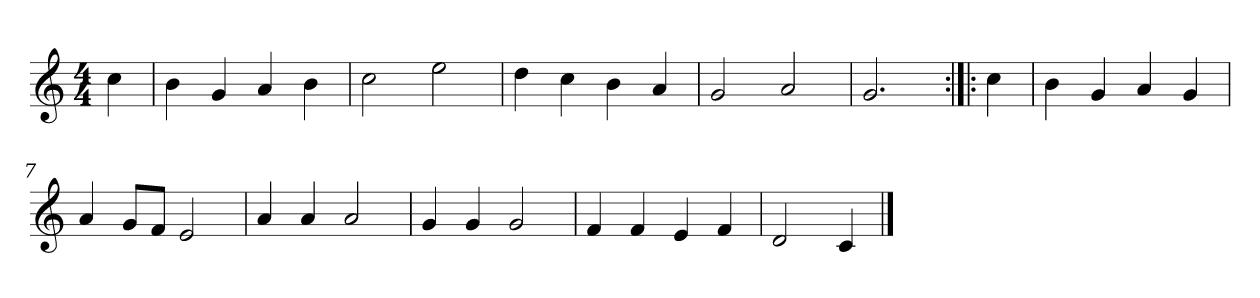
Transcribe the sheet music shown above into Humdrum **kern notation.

**kern
*part1
*staff1
*clefG2
*k[]
*C:
*M4/4
*MM120
=
4cc
=1
4b
4g
4a
4b
=2
2cc
2ee
=3
4dd
4cc
4b
4a
=4
2g
2a
=5
2.g
=:|!|:
4cc
=6
4b
4g
4a
4g
=7
4a
8g/L
8f/J
2e
=8
4a
4a
2a
=9
4g
4g
2g
=10
4f
4f
4e
4f
=11
2d
4c
==
*-
